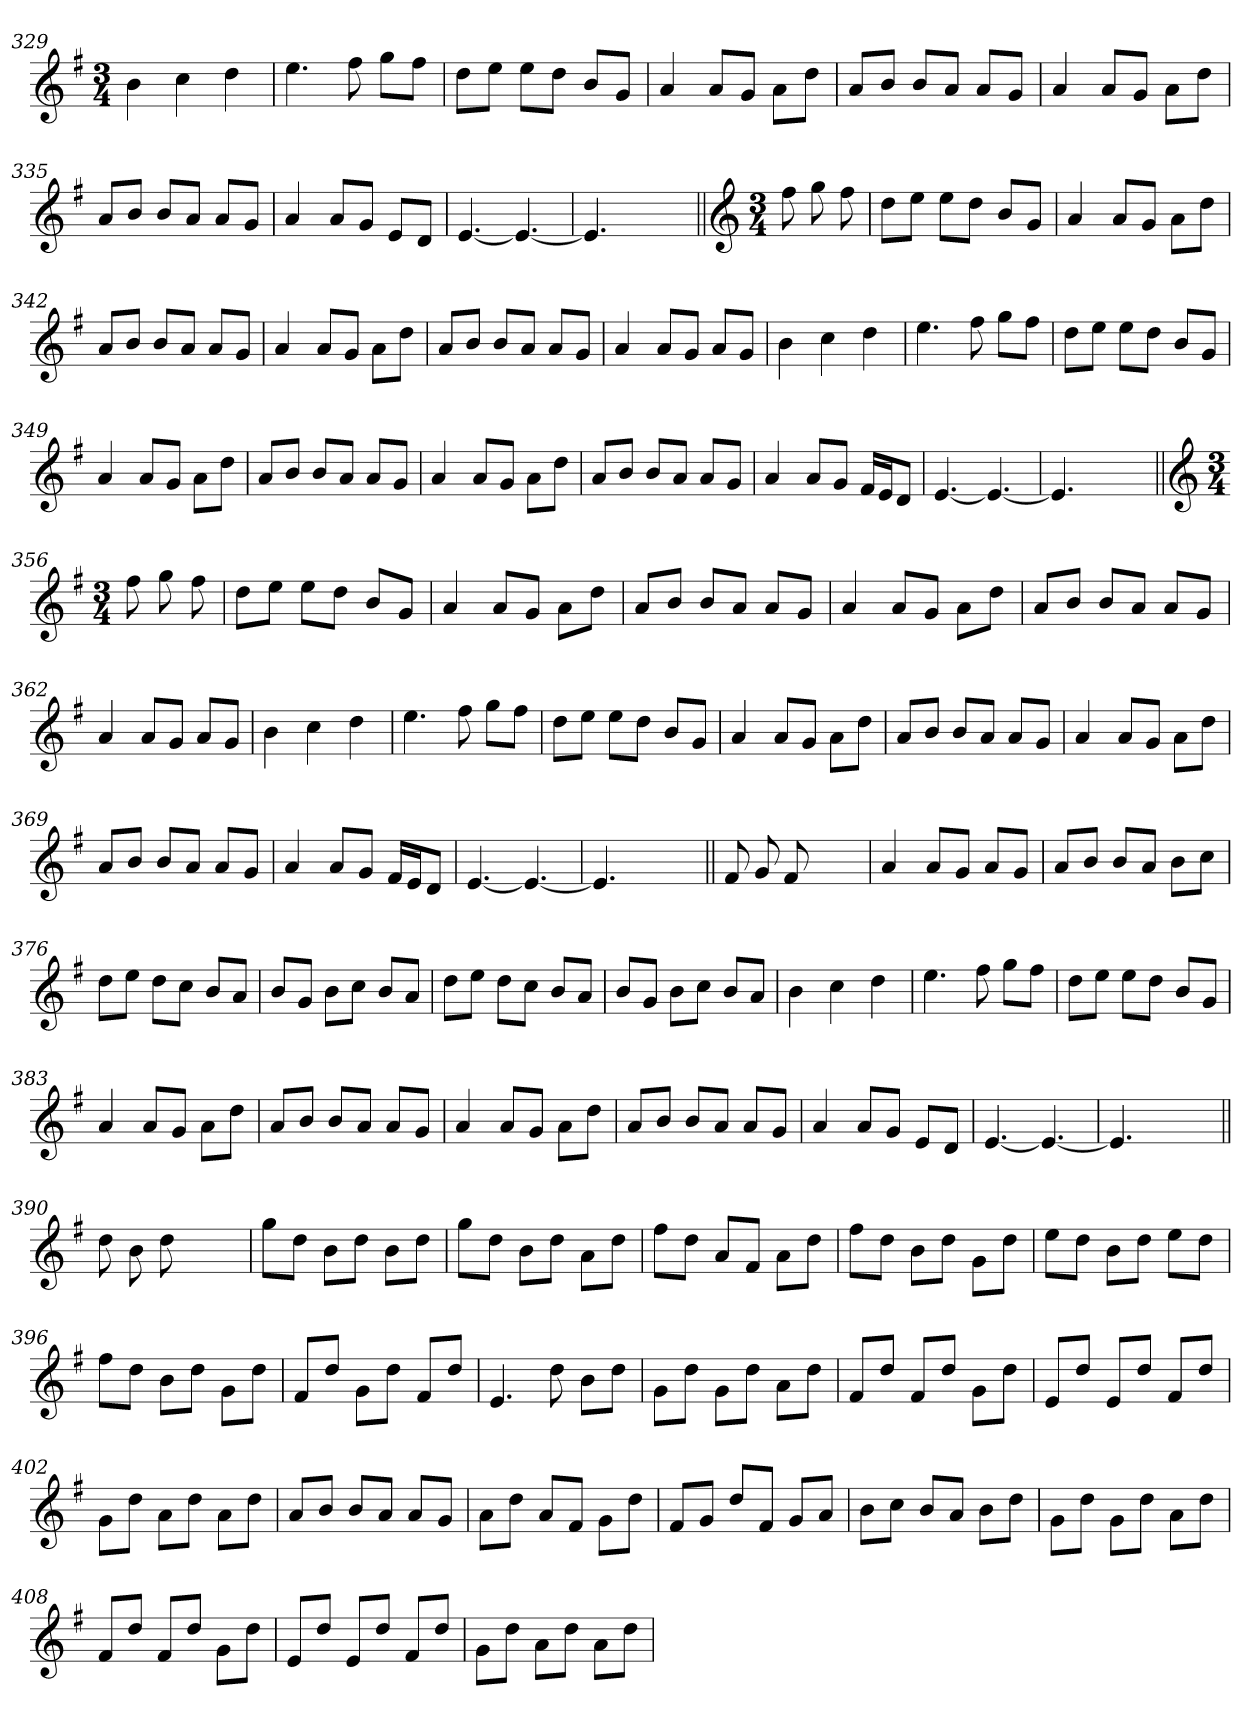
**kern
*part1
*staff1
*clefG2
*k[f#]
*G:
*M3/4
=329
4b\
4cc\
4dd\
!!LO:LB:g=z
=330
4.ee\
8ff#\
8gg\L
8ff#\J
=331
8dd\L
8ee\J
8ee\L
8dd\J
8b/L
8g/J
=332
4a/
8a/L
8g/J
8a\L
8dd\J
=333
8a/L
8b/J
8b/L
8a/J
8a/L
8g/J
=334
4a/
8a/L
8g/J
8a\L
8dd\J
=335
8a/L
8b/J
8b/L
8a/J
8a/L
8g/J
=336
4a/
8a/L
8g/J
8e/L
8d/J
!!LO:LB:g=z
=337
[4.e/
4.e/_
=338
4.e/]
4.ryy
=339||
*clefG2
*M3/4
8ff#\
8gg\
8ff#\
=340
8dd\L
8ee\J
8ee\L
8dd\J
8b/L
8g/J
=341
4a/
8a/L
8g/J
8a\L
8dd\J
=342
8a/L
8b/J
8b/L
8a/J
8a/L
8g/J
=343
4a/
8a/L
8g/J
8a\L
8dd\J
!!LO:LB:g=z
=344
8a/L
8b/J
8b/L
8a/J
8a/L
8g/J
=345
4a/
8a/L
8g/J
8a/L
8g/J
=346
4b\
4cc\
4dd\
=347
4.ee\
8ff#\
8gg\L
8ff#\J
=348
8dd\L
8ee\J
8ee\L
8dd\J
8b/L
8g/J
=349
4a/
8a/L
8g/J
8a\L
8dd\J
=350
8a/L
8b/J
8b/L
8a/J
8a/L
8g/J
!!LO:LB:g=z
=351
4a/
8a/L
8g/J
8a\L
8dd\J
=352
8a/L
8b/J
8b/L
8a/J
8a/L
8g/J
=353
4a/
8a/L
8g/J
16f#/LL
16e/J
8d/J
=354
[4.e/
4.e/_
=355
4.e/]
4.ryy
=356||
*clefG2
*M3/4
8ff#\
8gg\
8ff#\
=357
8dd\L
8ee\J
8ee\L
8dd\J
8b/L
8g/J
!!LO:LB:g=z
=358
4a/
8a/L
8g/J
8a\L
8dd\J
=359
8a/L
8b/J
8b/L
8a/J
8a/L
8g/J
=360
4a/
8a/L
8g/J
8a\L
8dd\J
=361
8a/L
8b/J
8b/L
8a/J
8a/L
8g/J
=362
4a/
8a/L
8g/J
8a/L
8g/J
=363
4b\
4cc\
4dd\
=364
4.ee\
8ff#\
8gg\L
8ff#\J
!!LO:LB:g=z
=365
8dd\L
8ee\J
8ee\L
8dd\J
8b/L
8g/J
=366
4a/
8a/L
8g/J
8a\L
8dd\J
=367
8a/L
8b/J
8b/L
8a/J
8a/L
8g/J
=368
4a/
8a/L
8g/J
8a\L
8dd\J
=369
8a/L
8b/J
8b/L
8a/J
8a/L
8g/J
=370
4a/
8a/L
8g/J
16f#/LL
16e/J
8d/J
=371
[4.e/
4.e/_
!!LO:LB:g=z
=372
4.e/]
4.ryy
=373||
8f#/
8g/
8f#/
4.ryy
=374
4a/
8a/L
8g/J
8a/L
8g/J
=375
8a/L
8b/J
8b/L
8a/J
8b\L
8cc\J
=376
8dd\L
8ee\J
8dd\L
8cc\J
8b/L
8a/J
=377
8b/L
8g/J
8b\L
8cc\J
8b/L
8a/J
=378
8dd\L
8ee\J
8dd\L
8cc\J
8b/L
8a/J
!!LO:PB:g=z
=379
8b/L
8g/J
8b\L
8cc\J
8b/L
8a/J
=380
4b\
4cc\
4dd\
=381
4.ee\
8ff#\
8gg\L
8ff#\J
=382
8dd\L
8ee\J
8ee\L
8dd\J
8b/L
8g/J
=383
4a/
8a/L
8g/J
8a\L
8dd\J
=384
8a/L
8b/J
8b/L
8a/J
8a/L
8g/J
=385
4a/
8a/L
8g/J
8a\L
8dd\J
!!LO:LB:g=z
=386
8a/L
8b/J
8b/L
8a/J
8a/L
8g/J
=387
4a/
8a/L
8g/J
8e/L
8d/J
=388
[4.e/
4.e/_
=389
4.e/]
4.ryy
=390||
8dd\
8b\
8dd\
4.ryy
=391
8gg\L
8dd\J
8b\L
8dd\J
8b\L
8dd\J
=392
8gg\L
8dd\J
8b\L
8dd\J
8a\L
8dd\J
=393
8ff#\L
8dd\J
8a/L
8f#/J
8a\L
8dd\J
!!LO:LB:g=z
=394
8ff#\L
8dd\J
8b\L
8dd\J
8g\L
8dd\J
=395
8ee\L
8dd\J
8b\L
8dd\J
8ee\L
8dd\J
=396
8ff#\L
8dd\J
8b\L
8dd\J
8g\L
8dd\J
=397
8f#/L
8dd/J
8g\L
8dd\J
8f#/L
8dd/J
=398
4.e/
8dd\
8b\L
8dd\J
=399
8g\L
8dd\J
8g\L
8dd\J
8a\L
8dd\J
=400
8f#/L
8dd/J
8f#/L
8dd/J
8g\L
8dd\J
!!LO:LB:g=z
=401
8e/L
8dd/J
8e/L
8dd/J
8f#/L
8dd/J
=402
8g\L
8dd\J
8a\L
8dd\J
8a\L
8dd\J
=403
8a/L
8b/J
8b/L
8a/J
8a/L
8g/J
=404
8a\L
8dd\J
8a/L
8f#/J
8g\L
8dd\J
=405
8f#/L
8g/J
8dd/L
8f#/J
8g/L
8a/J
=406
8b\L
8cc\J
8b/L
8a/J
8b\L
8dd\J
!!LO:LB:g=z
=407
8g\L
8dd\J
8g\L
8dd\J
8a\L
8dd\J
=408
8f#/L
8dd/J
8f#/L
8dd/J
8g\L
8dd\J
=409
8e/L
8dd/J
8e/L
8dd/J
8f#/L
8dd/J
=410
8g\L
8dd\J
8a\L
8dd\J
8a\L
8dd\J
=
*-
